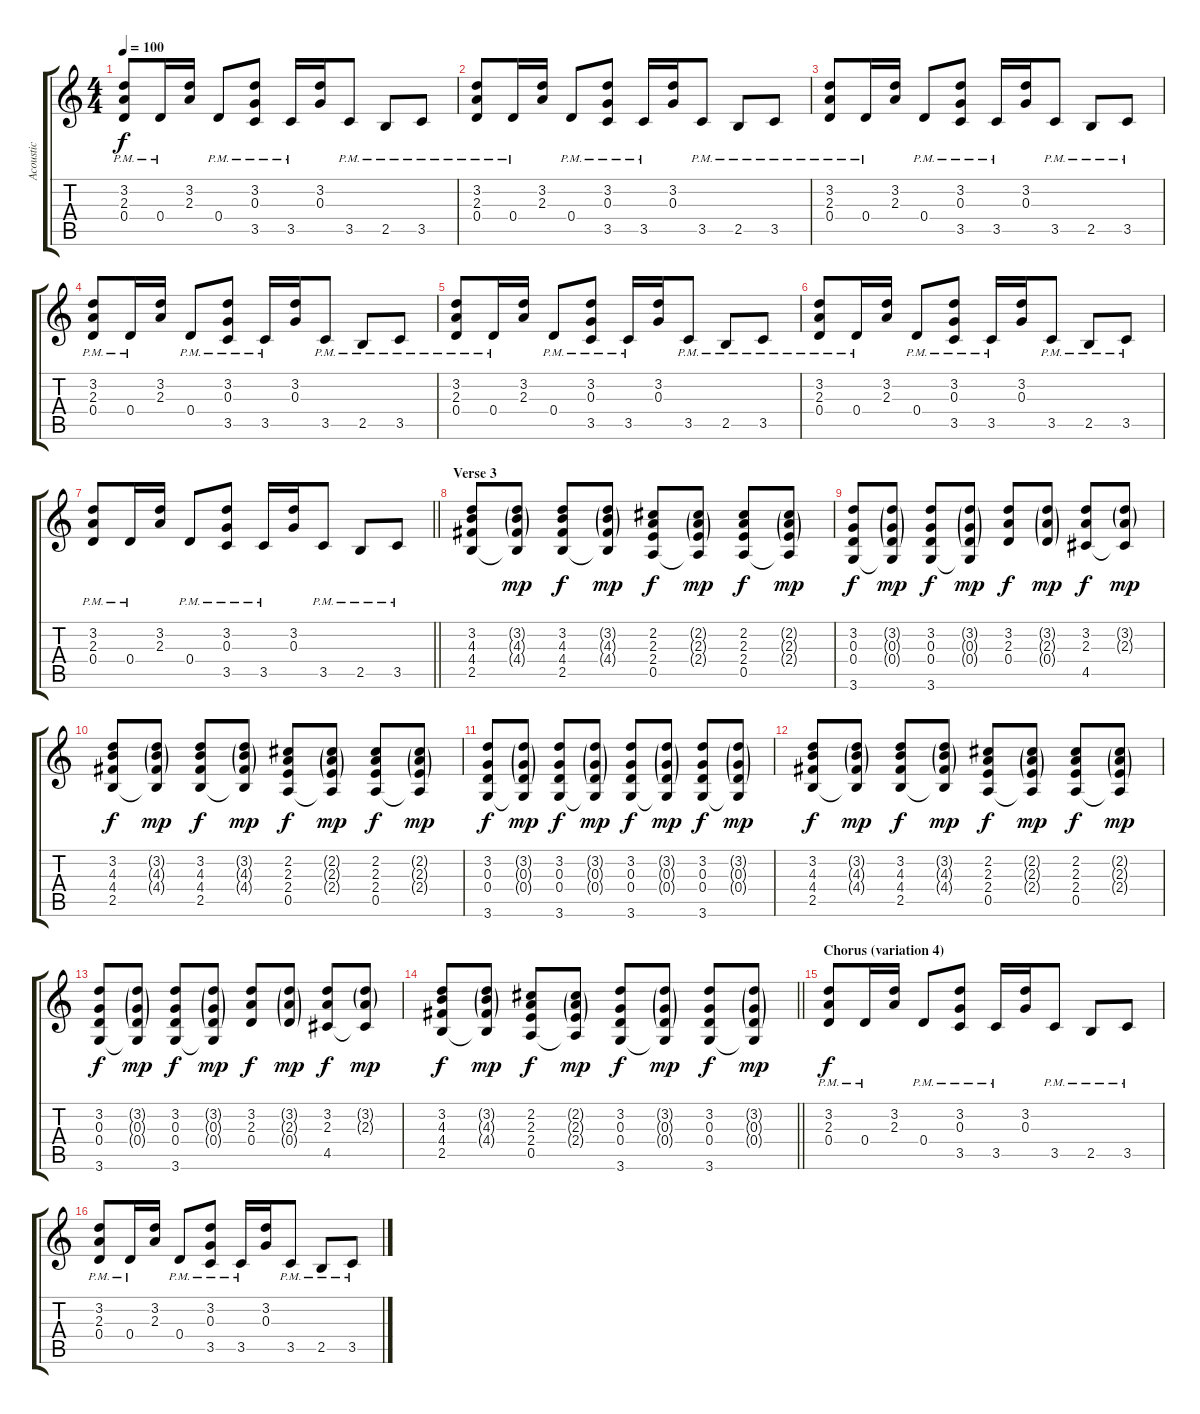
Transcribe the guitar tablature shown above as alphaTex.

\track ("Acoustic" "Acoustic") {instrument acousticguitarsteel}
\staff {score tabs}
\tuning (E4 B3 G3 D3 A2 E2) {hide}
\ts (4 4)
\tempo 100
\clef g2
\ks c
(3.2 2.3 0.4{pm}).8{dy f} 0.4{pm}.16 (3.2 2.3).16 0.4{pm}.8 (3.2 0.3 3.5{pm}).8 3.5{pm}.16 (3.2 0.3).16 3.5{pm}.8 2.5{pm}.8 3.5{pm}.8 |
(3.2 2.3 0.4{pm}).8 0.4{pm}.16 (3.2 2.3).16 0.4{pm}.8 (3.2 0.3 3.5{pm}).8 3.5{pm}.16 (3.2 0.3).16 3.5{pm}.8 2.5{pm}.8 3.5{pm}.8 |
(3.2 2.3 0.4{pm}).8 0.4{pm}.16 (3.2 2.3).16 0.4{pm}.8 (3.2 0.3 3.5{pm}).8 3.5{pm}.16 (3.2 0.3).16 3.5{pm}.8 2.5{pm}.8 3.5{pm}.8 |
(3.2 2.3 0.4{pm}).8 0.4{pm}.16 (3.2 2.3).16 0.4{pm}.8 (3.2 0.3 3.5{pm}).8 3.5{pm}.16 (3.2 0.3).16 3.5{pm}.8 2.5{pm}.8 3.5{pm}.8 |
(3.2 2.3 0.4{pm}).8 0.4{pm}.16 (3.2 2.3).16 0.4{pm}.8 (3.2 0.3 3.5{pm}).8 3.5{pm}.16 (3.2 0.3).16 3.5{pm}.8 2.5{pm}.8 3.5{pm}.8 |
(3.2 2.3 0.4{pm}).8 0.4{pm}.16 (3.2 2.3).16 0.4{pm}.8 (3.2 0.3 3.5{pm}).8 3.5{pm}.16 (3.2 0.3).16 3.5{pm}.8 2.5{pm}.8 3.5{pm}.8 |
\barLineRight lightlight
(3.2 2.3 0.4{pm}).8 0.4{pm}.16 (3.2 2.3).16 0.4{pm}.8 (3.2 0.3 3.5{pm}).8 3.5{pm}.16 (3.2 0.3).16 3.5{pm}.8 2.5{pm}.8 3.5{pm}.8 |
\section ("" "Verse 3")
(3.2 4.3 4.4 2.5).8 (3.2{g} 4.3{g} 4.4{g} 2.5{t}).8{dy mp} (3.2 4.3 4.4 2.5).8{dy f} (3.2{g} 4.3{g} 4.4{g} 2.5{t}).8{dy mp} (2.2 2.3 2.4 0.5).8{dy f} (2.2{g} 2.3{g} 2.4{g} 0.5{t}).8{dy mp} (2.2 2.3 2.4 0.5).8{dy f} (2.2{g} 2.3{g} 2.4{g} 0.5{t}).8{dy mp} |
(3.2 0.3 0.4 3.6).8{dy f} (3.2{g} 0.3{g} 0.4{g} 3.6{t}).8{dy mp} (3.2 0.3 0.4 3.6).8{dy f} (3.2{g} 0.3{g} 0.4{g} 3.6{t}).8{dy mp} (3.2 2.3 0.4).8{dy f} (3.2{g} 2.3{g} 0.4{g}).8{dy mp} (3.2 2.3 4.5).8{dy f} (3.2{g} 2.3{g} 4.5{t}).8{dy mp} |
(3.2 4.3 4.4 2.5).8{dy f} (3.2{g} 4.3{g} 4.4{g} 2.5{t}).8{dy mp} (3.2 4.3 4.4 2.5).8{dy f} (3.2{g} 4.3{g} 4.4{g} 2.5{t}).8{dy mp} (2.2 2.3 2.4 0.5).8{dy f} (2.2{g} 2.3{g} 2.4{g} 0.5{t}).8{dy mp} (2.2 2.3 2.4 0.5).8{dy f} (2.2{g} 2.3{g} 2.4{g} 0.5{t}).8{dy mp} |
(3.2 0.3 0.4 3.6).8{dy f} (3.2{g} 0.3{g} 0.4{g} 3.6{t}).8{dy mp} (3.2 0.3 0.4 3.6).8{dy f} (3.2{g} 0.3{g} 0.4{g} 3.6{t}).8{dy mp} (3.2 0.3 0.4 3.6).8{dy f} (3.2{g} 0.3{g} 0.4{g} 3.6{t}).8{dy mp} (3.2 0.3 0.4 3.6).8{dy f} (3.2{g} 0.3{g} 0.4{g} 3.6{t}).8{dy mp} |
(3.2 4.3 4.4 2.5).8{dy f} (3.2{g} 4.3{g} 4.4{g} 2.5{t}).8{dy mp} (3.2 4.3 4.4 2.5).8{dy f} (3.2{g} 4.3{g} 4.4{g} 2.5{t}).8{dy mp} (2.2 2.3 2.4 0.5).8{dy f} (2.2{g} 2.3{g} 2.4{g} 0.5{t}).8{dy mp} (2.2 2.3 2.4 0.5).8{dy f} (2.2{g} 2.3{g} 2.4{g} 0.5{t}).8{dy mp} |
(3.2 0.3 0.4 3.6).8{dy f} (3.2{g} 0.3{g} 0.4{g} 3.6{t}).8{dy mp} (3.2 0.3 0.4 3.6).8{dy f} (3.2{g} 0.3{g} 0.4{g} 3.6{t}).8{dy mp} (3.2 2.3 0.4).8{dy f} (3.2{g} 2.3{g} 0.4{g}).8{dy mp} (3.2 2.3 4.5).8{dy f} (3.2{g} 2.3{g} 4.5{t}).8{dy mp} |
\barLineRight lightlight
(3.2 4.3 4.4 2.5).8{dy f} (3.2{g} 4.3{g} 4.4{g} 2.5{t}).8{dy mp} (2.2 2.3 2.4 0.5).8{dy f} (2.2{g} 2.3{g} 2.4{g} 0.5{t}).8{dy mp} (3.2 0.3 0.4 3.6).8{dy f} (3.2{g} 0.3{g} 0.4{g} 3.6{t}).8{dy mp} (3.2 0.3 0.4 3.6).8{dy f} (3.2{g} 0.3{g} 0.4{g} 3.6{t}).8{dy mp} |
\section ("" "Chorus (variation 4)")
(3.2 2.3 0.4{pm}).8{dy f} 0.4{pm}.16 (3.2 2.3).16 0.4{pm}.8 (3.2 0.3 3.5{pm}).8 3.5{pm}.16 (3.2 0.3).16 3.5{pm}.8 2.5{pm}.8 3.5{pm}.8 |
(3.2 2.3 0.4{pm}).8 0.4{pm}.16 (3.2 2.3).16 0.4{pm}.8 (3.2 0.3 3.5{pm}).8 3.5{pm}.16 (3.2 0.3).16 3.5{pm}.8 2.5{pm}.8 3.5{pm}.8
